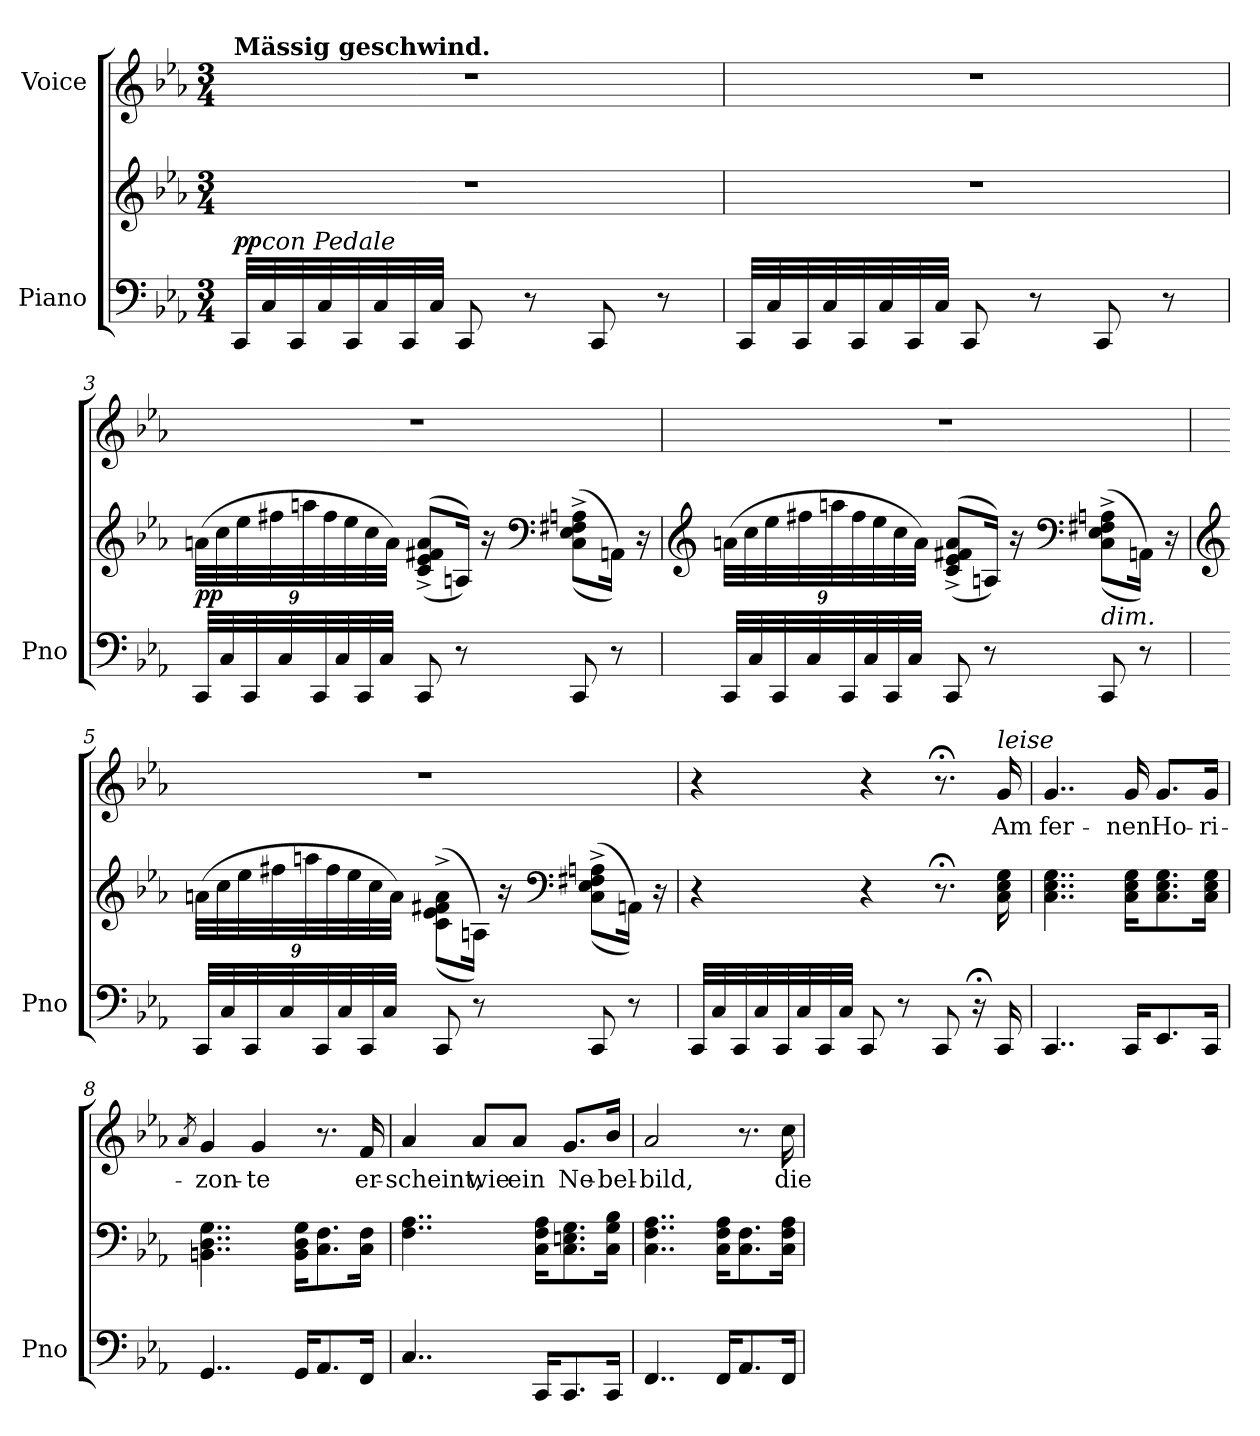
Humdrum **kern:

**kern	**kern	**dynam	**kern	**text
*part2	*part2	*part2	*part1	*part1
*staff3	*staff2	*staff2/3	*staff1	*staff1
*I"Piano	*	*	*I"Voice	*
*I'Pno	*	*	*	*
*clefF4	*clefG2	*	*clefG2	*
*k[b-e-a-]	*k[b-e-a-]	*	*k[b-e-a-]	*
*M3/4	*M3/4	*	*M3/4	*
=1	=1	=1	=1	=1
!	!	!	!LO:TX:a:B:t=Mässig geschwind.	!
!	!	!LO:DY:a=2	!	!
32CC/LLL	2.r	pp	2.r	.
!LO:TX:i:t=con Pedale	!	!	!	!
32C/	.	.	.	.
32CC/	.	.	.	.
32C/	.	.	.	.
32CC/	.	.	.	.
32C/	.	.	.	.
32CC/	.	.	.	.
32C/JJJ	.	.	.	.
8CC/	.	.	.	.
8r	.	.	.	.
8CC/	.	.	.	.
8r	.	.	.	.
=2	=2	=2	=2	=2
32CC/LLL	2.r	.	2.r	.
32C/	.	.	.	.
32CC/	.	.	.	.
32C/	.	.	.	.
32CC/	.	.	.	.
32C/	.	.	.	.
32CC/	.	.	.	.
32C/JJJ	.	.	.	.
8CC/	.	.	.	.
8r	.	.	.	.
8CC/	.	.	.	.
8r	.	.	.	.
=3	=3	=3	=3	=3
*	*Xbrackettup	*	*	*
!	!	!LO:DY:a=2	!	!
32CC/LLL	(36an\LLL	pp	2.r	.
.	36cc\	.	.	.
32C/	.	.	.	.
.	36ee-\	.	.	.
32CC/	.	.	.	.
.	36ff#X\	.	.	.
32C/	.	.	.	.
.	36aan\	.	.	.
32CC/	.	.	.	.
.	36ff#\	.	.	.
32C/	.	.	.	.
.	36ee-\	.	.	.
32CC/	.	.	.	.
.	36cc\	.	.	.
32C/JJJ	.	.	.	.
.	36a\JJJ)	.	.	.
8CC/	((8c/^> 8e-/^> 8f#X/^> 8a/^>L	.	.	.
8r	16An/Jk))	.	.	.
.	16r	.	.	.
*	*clefF4	*	*	*
8CC/	((8C\^ 8E-\^ 8F#X\^ 8An\^L	.	.	.
8r	16AAn\Jk))	.	.	.
.	16r	.	.	.
=4	=4	=4	=4	=4
*	*clefG2	*	*	*
32CC/LLL	(36an\LLL	.	2.r	.
.	36cc\	.	.	.
32C/	.	.	.	.
.	36ee-\	.	.	.
32CC/	.	.	.	.
.	36ff#X\	.	.	.
32C/	.	.	.	.
.	36aan\	.	.	.
32CC/	.	.	.	.
.	36ff#\	.	.	.
32C/	.	.	.	.
.	36ee-\	.	.	.
32CC/	.	.	.	.
.	36cc\	.	.	.
32C/JJJ	.	.	.	.
.	36a\JJJ)	.	.	.
8CC/	((8c/^> 8e-/^> 8f#X/^> 8a/^>L	.	.	.
8r	16An/Jk))	.	.	.
.	16r	.	.	.
*	*clefF4	*	*	*
!LO:TX:a:i:t=dim.	!	!	!	!
8CC/	((8C\^ 8E-\^ 8F#X\^ 8An\^L	.	.	.
8r	16AAn\Jk))	.	.	.
.	16r	.	.	.
=5	=5	=5	=5	=5
*	*clefG2	*	*	*
32CC/LLL	(36an\LLL	.	2.r	.
.	36cc\	.	.	.
32C/	.	.	.	.
.	36ee-\	.	.	.
32CC/	.	.	.	.
.	36ff#X\	.	.	.
32C/	.	.	.	.
.	36aan\	.	.	.
32CC/	.	.	.	.
.	36ff#\	.	.	.
32C/	.	.	.	.
.	36ee-\	.	.	.
32CC/	.	.	.	.
.	36cc\	.	.	.
32C/JJJ	.	.	.	.
.	36a\JJJ)	.	.	.
8CC/	((8c\^ 8e-\^ 8f#X\^ 8a\^L	.	.	.
8r	16An\Jk))	.	.	.
.	16r	.	.	.
*	*clefF4	*	*	*
8CC/	((8C\^ 8E-\^ 8F#X\^ 8An\^L	.	.	.
8r	16AAn\Jk))	.	.	.
.	16r	.	.	.
=6	=6	=6	=6	=6
32CC/LLL	4r	.	4r	.
32C/	.	.	.	.
32CC/	.	.	.	.
32C/	.	.	.	.
32CC/	.	.	.	.
32C/	.	.	.	.
32CC/	.	.	.	.
32C/JJJ	.	.	.	.
8CC/	4r	.	4r	.
8r	.	.	.	.
8CC/	8.r;<	.	8.r;<	.
16r;<	.	.	.	.
!	!	!	!LO:TX:i:t=leise	!
16CC/	16C\ 16E-\ 16G\	.	16g/	Am
=7	=7	=7	=7	=7
4..CC/	4..C\ 4..E-\ 4..G\	.	4..g/	fer-
16CC/KL	16C\ 16E-\ 16G\KL	.	16g/	-nen
8.EE-/	8.C\ 8.E-\ 8.G\	.	8.g/L	Ho-
16CC/Jk	16C\ 16E-\ 16G\Jk	.	16g/Jk	-ri-
=8	=8	=8	=8	=8
.	.	.	8qa-/	.
4..GG/	4..BBn\ 4..D\ 4..G\	.	4g/	-zon-
.	.	.	4g/	te
16GG/KL	16BB\ 16D\ 16G\KL	.	.	.
8.AA-/	8.C\ 8.F\	.	8.r	.
16FF/Jk	16C\ 16F\Jk	.	16f/	er-
=9	=9	=9	=9	=9
4..C/	4..F\ 4..A-\	.	4a-/	-scheint,
.	.	.	8a-/L	wie
.	.	.	8a-/J	ein
16CC/KL	16C\ 16F\ 16A-\KL	.	.	.
8.CC/	8.C\ 8.En\ 8.G\	.	8.g/L	Ne-
16CC/Jk	16C\ 16G\ 16B-\Jk	.	16b-/Jk	-bel-
=10	=10	=10	=10	=10
4..FF/	4..C\ 4..F\ 4..A-\	.	2a-/	-bild,
16FF/KL	16C\ 16F\ 16A-\KL	.	.	.
8.AA-/	8.C\ 8.F\	.	8.r	.
16FF/Jk	16C\ 16F\ 16A-\Jk	.	16cc\	die
=	=	=	=	=
*-	*-	*-	*-	*-
